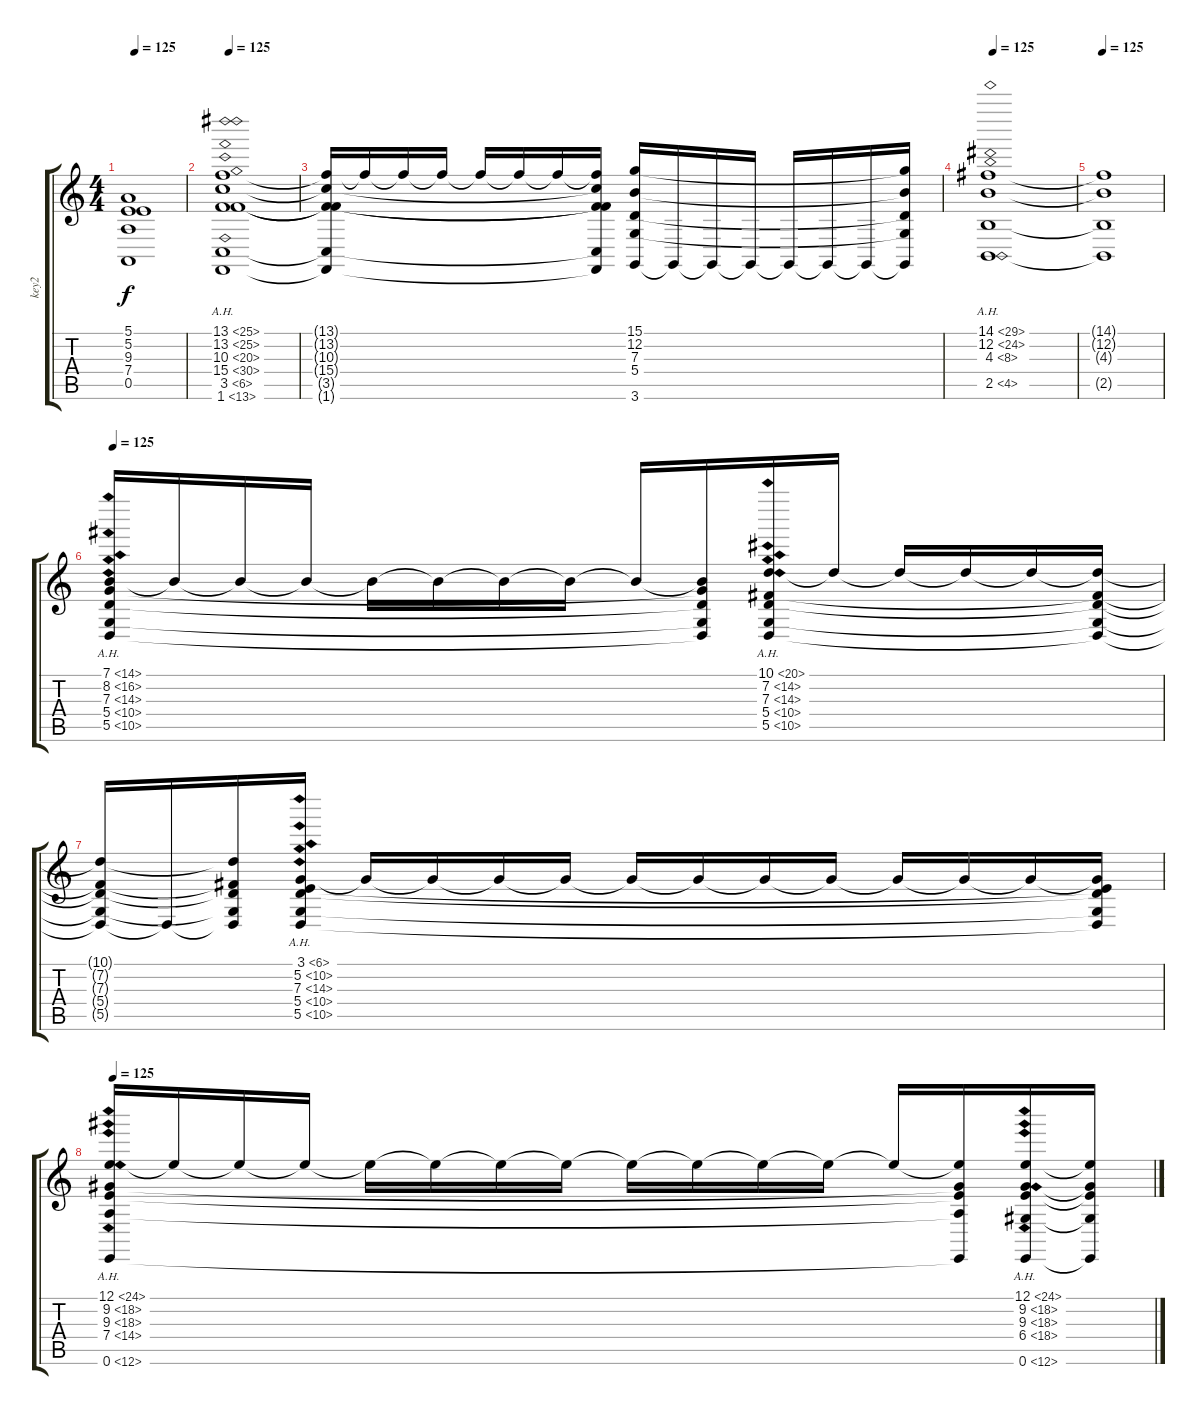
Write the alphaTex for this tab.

\track ("key2" "key2") {instrument stringensemble1}
\staff {score tabs}
\tuning (E4 B3 G3 D3 A2 E2) {hide}
\ts (4 4)
\tempo 125
\clef g2
\ks c
(5.1{t} 5.2{t} 9.3{t} 7.4{t} 0.5{t}).1{dy f} |
\tempo 125
(13.1{ah 12} 13.2{ah 12} 10.3{ah 10} 15.4{ah 15} 3.5{ah 3} 1.6{ah 12}).1 |
(13.1{t} 13.2{t} 10.3{t} 15.4{t} 3.5{t} 1.6{t}).16 13.1{t}.16 13.1{t}.16 13.1{t}.16 13.1{t}.16 13.1{t}.16 13.1{t}.16 (13.1{t} 13.2{t} 10.3{t} 15.4{t} 3.5{t} 1.6{t}).16 (15.1 12.2 7.3 5.4 3.6).16 3.6{t}.16 3.6{t}.16 3.6{t}.16 3.6{t}.16 3.6{t}.16 3.6{t}.16 (15.1{t} 12.2{t} 7.3{t} 5.4{t} 3.6{t}).16 |
\tempo 125
(14.1{ah 15} 12.2{ah 12} 4.3{ah 4} 2.5{ah 2}).1 |
\tempo 125
(14.1{t} 12.2{t} 4.3{t} 2.5{t}).1 |
\tempo 125
(7.1{ah 7} 8.2{ah 8} 7.3{ah 7} 5.4{ah 5} 5.5{ah 5}).16 7.1{t}.16 7.1{t}.16 7.1{t}.16 7.1{t}.16 7.1{t}.16 7.1{t}.16 7.1{t}.16 7.1{t}.16 (7.1{t} 8.2{t} 7.3{t} 5.4{t} 5.5{t}).16 (10.1{ah 10} 7.2{ah 7} 7.3{ah 7} 5.4{ah 5} 5.5{ah 5}).16 10.1{t}.16 10.1{t}.16 10.1{t}.16 10.1{t}.16 (10.1{t} 7.2{t} 7.3{t} 5.4{t} 5.5{t}).16 |
(10.1{t} 7.2{t} 7.3{t} 5.4{t} 5.5{t}).16 5.5{t}.16 (10.1{t} 7.2{t} 7.3{t} 5.4{t} 5.5{t}).16 (3.1{ah 3} 5.2{ah 5} 7.3{ah 7} 5.4{ah 5} 5.5{ah 5}).16 3.1{t}.16 3.1{t}.16 3.1{t}.16 3.1{t}.16 3.1{t}.16 3.1{t}.16 3.1{t}.16 3.1{t}.16 3.1{t}.16 3.1{t}.16 3.1{t}.16 (3.1{t} 5.2{t} 7.3{t} 5.4{t} 5.5{t}).16 |
\tempo 125
(12.1{ah 12} 9.2{ah 9} 9.3{ah 9} 7.4{ah 7} 0.6{ah 12}).16 12.1{t}.16 12.1{t}.16 12.1{t}.16 12.1{t}.16 12.1{t}.16 12.1{t}.16 12.1{t}.16 12.1{t}.16 12.1{t}.16 12.1{t}.16 12.1{t}.16 12.1{t}.16 (12.1{t} 9.2{t} 9.3{t} 7.4{t} 0.6{t}).16 (12.1{ah 12} 9.2{ah 9} 9.3{ah 9} 6.4{ah 12} 0.6{ah 12}).16 (12.1{t} 9.2{t} 9.3{t} 6.4{t} 0.6{t}).16
